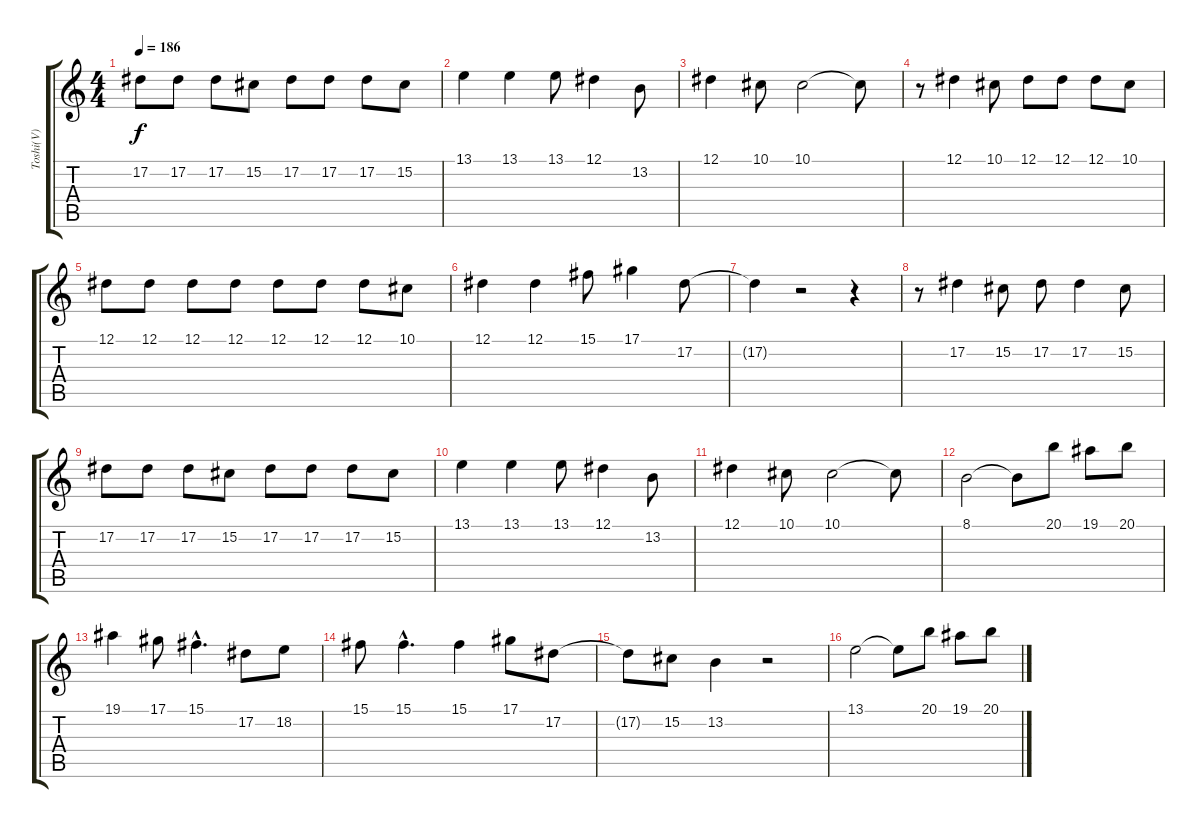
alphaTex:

\track ("Toshi(V)" "Toshi(V)") {instrument tenorsax}
\staff {score tabs}
\tuning (Eb4 Bb3 Gb3 Db3 Ab2 Eb2) {hide}
\ts (4 4)
\tempo 186
\clef g2
\ks c
17.2.8{dy f} 17.2.8 17.2.8 15.2.8 17.2.8 17.2.8 17.2.8 15.2.8 |
13.1.4 13.1.4 13.1.8 12.1.4 13.2.8 |
12.1.4 10.1.8 10.1.2 10.1{t}.8 |
r.8 12.1.4 10.1.8 12.1.8 12.1.8 12.1.8 10.1.8 |
12.1.8 12.1.8 12.1.8 12.1.8 12.1.8 12.1.8 12.1.8 10.1.8 |
12.1.4 12.1.4 15.1.8 17.1.4 17.2.8 |
17.2{t}.4 r.2 r.4 |
r.8 17.2.4 15.2.8 17.2.8 17.2.4 15.2.8 |
17.2.8 17.2.8 17.2.8 15.2.8 17.2.8 17.2.8 17.2.8 15.2.8 |
13.1.4 13.1.4 13.1.8 12.1.4 13.2.8 |
12.1.4 10.1.8 10.1.2 10.1{t}.8 |
8.1.2 8.1{t}.8 20.1.8 19.1.8 20.1.8 |
19.1.4 17.1.8 15.1{hac}.4{d} 17.2.8 18.2.8 |
15.1.8 15.1{hac}.4{d} 15.1.4 17.1.8 17.2.8 |
17.2{t}.8 15.2.8 13.2.4 r.2 |
13.1.2 13.1{t}.8 20.1.8 19.1.8 20.1.8
